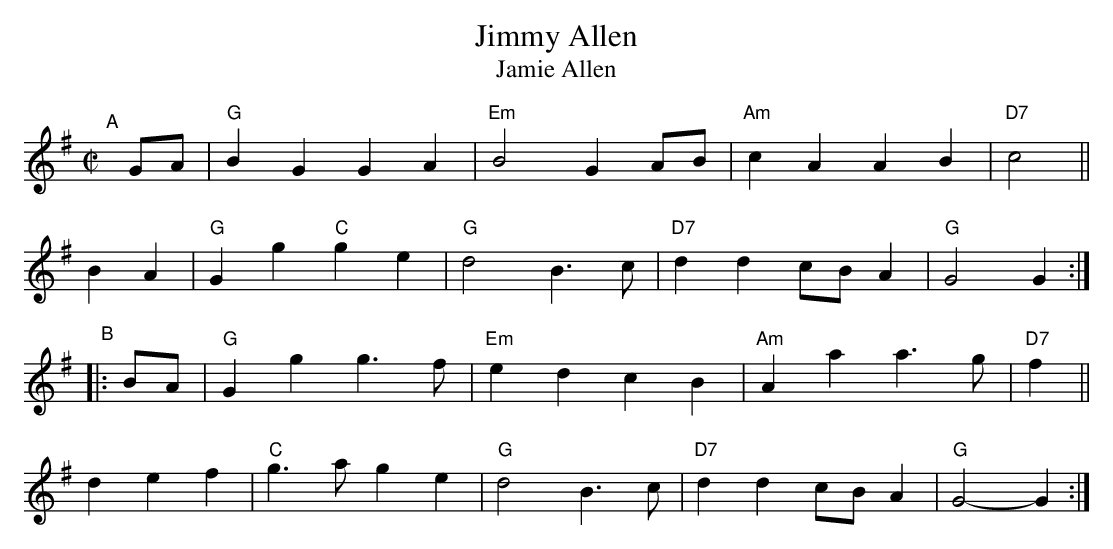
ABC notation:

X:1
T: Jimmy Allen
T: Jamie Allen
M: C|
L: 1/4
K: G
"^A"[|]\
G/A/| "G"BG    GA |"Em"B2 GA/B/ | "Am"cA AB    |"D7"c2 ||
 BA | "G"Gg "C"ge | "G"d2 B>c   | "D7"dd c/B/A | "G"G2 G :|
"^B"|:\
B/A/ | "G"Gg  g>f |"Em"ed cB  | "Am"Aa a>g   |"D7"f ||
def  | "C"g>a ge  | "G"d2 B>c | "D7"dd c/B/A | "G"G2-G :|
